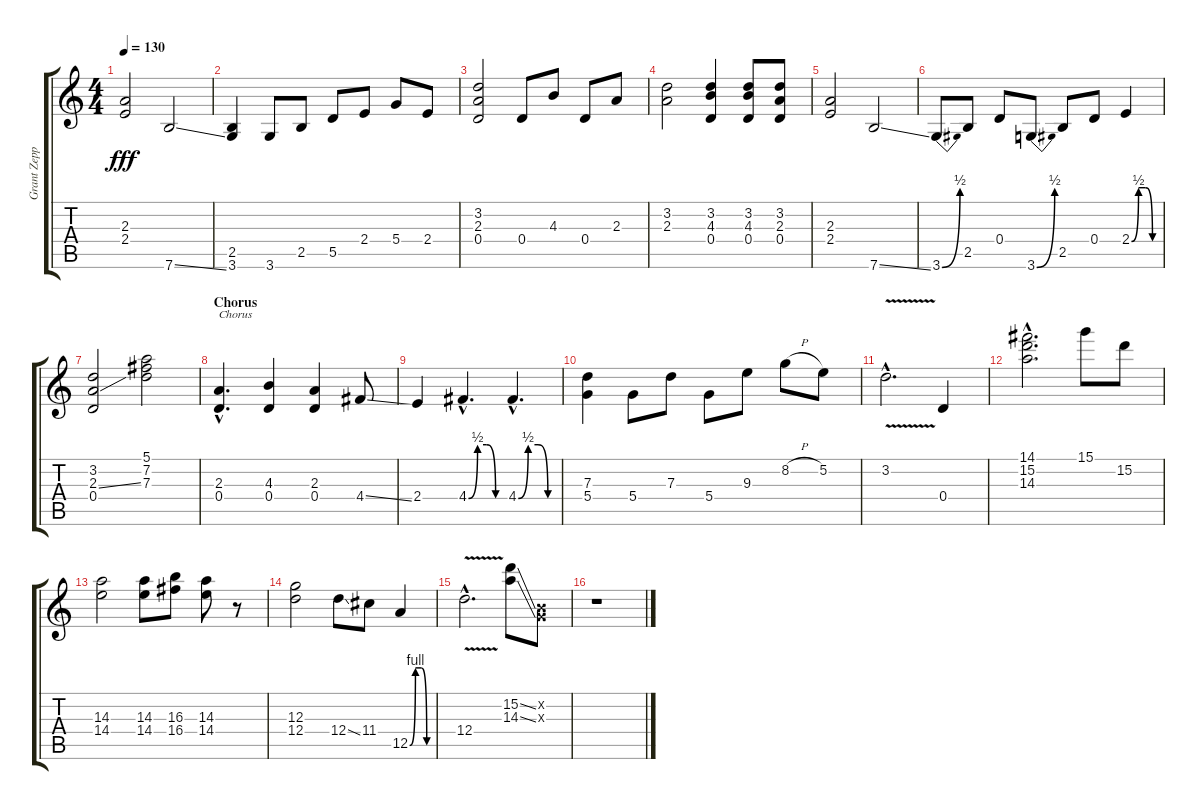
\track ("Grant Zeppelin" "Grant Zepp") {instrument acousticguitarsteel}
\staff {score tabs}
\tuning (E4 B3 G3 D3 A2 E2) {hide}
\ts (4 4)
\tempo 130
\clef g2
\ks c
(2.3 2.4).2{dy fff} 7.6{ss}.2 |
(2.5 3.6).4 3.6.8 2.5.8 5.5.8 2.4.8 5.4.8 2.4.8 |
(3.2 2.3 0.4).2 0.4.8 4.3.8 0.4.8 2.3.8 |
(3.2 2.3).2 (3.2 4.3 0.4).4 (3.2 4.3 0.4).8 (3.2 2.3 0.4).8 |
(2.3 2.4).2 7.6{ss}.2 |
3.6{be (bend 0 0 60 2)}.8 2.5.8 0.4.8 3.6{be (bend 0 0 60 2)}.8 2.5.8 0.4.8 2.4{be (custom 0 0 15 2 30 2 45 0 60 0)}.4 |
(3.2 2.3{ss} 0.4).2 (5.1 7.2 7.3).2 |
\section ("" "Chorus")
(2.3{hac} 0.4{hac}).4{d txt "Chorus"} (4.3 0.4).4 (2.3 0.4).4 4.4{ss}.8 |
2.4.4 4.4{be (custom 0 0 15 2 30 2 45 0 60 0) hac}.4{d} 4.4{be (custom 0 0 15 2 30 2 45 0 60 0) hac}.4{d} |
(7.3 5.4).4 5.4.8 7.3.8 5.4.8 9.3.8 8.2{h}.8 5.2.8 |
3.2{v hac}.2{d} 0.4.4 |
(14.1{hac} 15.2{hac} 14.3{hac}).2{d} 15.1.8 15.2.8 |
(14.3 14.4).2 (14.3 14.4).8 (16.3 16.4).8 (14.3 14.4).8 r.8 |
(12.3 12.4).2 12.4{ss}.8 11.4.8 12.5{be (custom 0 0 15 4 30 4 45 0 60 0)}.4 |
12.4{v hac}.2{d} (15.2{ss} 14.3{ss}).8 (0.2{x} 0.3{x}).8 |
r.1
